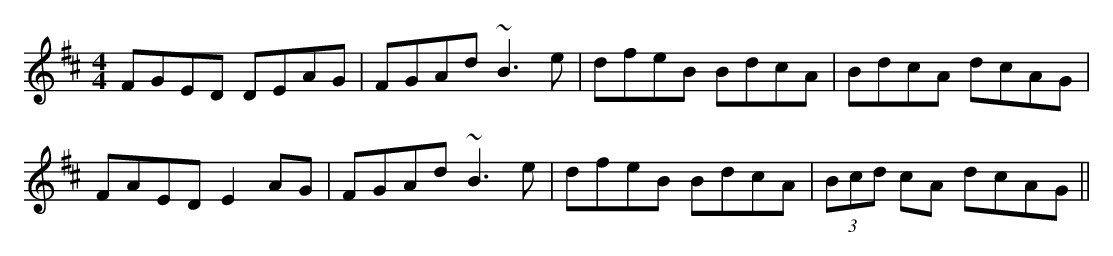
X:1
M:4/4
K:Edor
FGED DEAG|FGAd ~B3e|dfeB BdcA|BdcA dcAG|
FAED E2AG|FGAd ~B3e|dfeB BdcA|(3Bcd cA dcAG||
